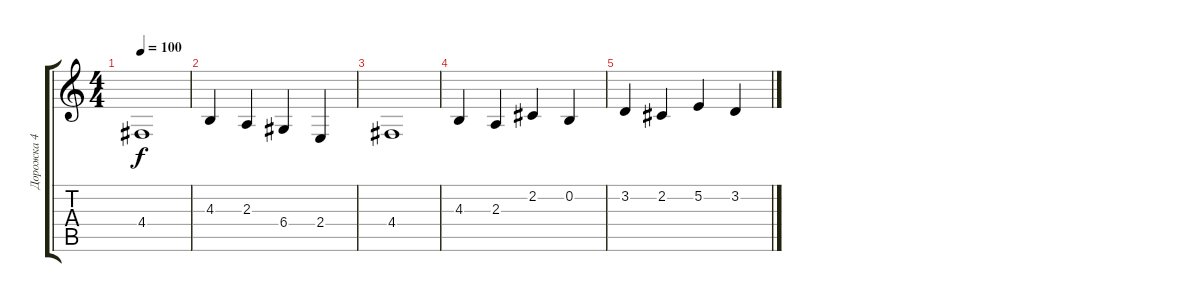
\track ("Дорожка 4" "Дорожка 4") {instrument synthstrings2}
\staff {score tabs}
\tuning (E4 B3 G3 D3 A2 E2) {hide}
\ts (4 4)
\tempo 100
\clef g2
\ks c
4.4.1{dy f} |
4.3.4 2.3.4 6.4.4 2.4.4 |
4.4.1 |
4.3.4 2.3.4 2.2.4 0.2.4 |
3.2.4 2.2.4 5.2.4 3.2.4
